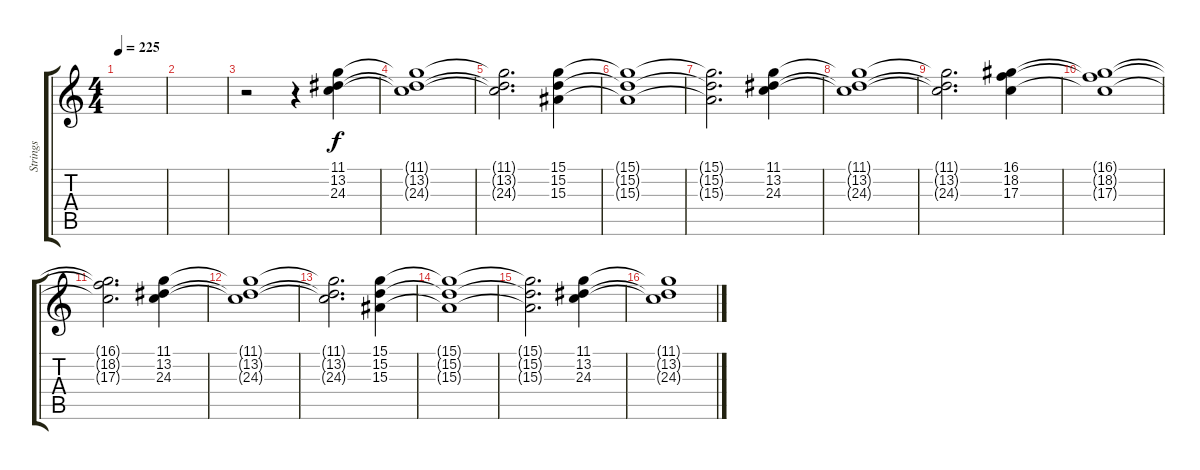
\track ("Strings" "Strings") {instrument stringensemble1}
\staff {score tabs}
\tuning (E4 B3 G3 D3 A2 E2) {hide}
\ts (4 4)
\tempo 225
\clef g2
\ks c
|
|
r.2 r.4 (11.1 13.2 24.3).4 |
(11.1{t} 13.2{t} 24.3{t}).1 |
(11.1{t} 13.2{t} 24.3{t}).2{d} (15.1 15.2 15.3).4 |
(15.1{t} 15.2{t} 15.3{t}).1 |
(15.1{t} 15.2{t} 15.3{t}).2{d} (11.1 13.2 24.3).4 |
(11.1{t} 13.2{t} 24.3{t}).1 |
(11.1{t} 13.2{t} 24.3{t}).2{d} (16.1 18.2 17.3).4 |
(16.1{t} 18.2{t} 17.3{t}).1 |
(16.1{t} 18.2{t} 17.3{t}).2{d} (11.1 13.2 24.3).4 |
(11.1{t} 13.2{t} 24.3{t}).1 |
(11.1{t} 13.2{t} 24.3{t}).2{d} (15.1 15.2 15.3).4 |
(15.1{t} 15.2{t} 15.3{t}).1 |
(15.1{t} 15.2{t} 15.3{t}).2{d} (11.1 13.2 24.3).4 |
(11.1{t} 13.2{t} 24.3{t}).1
